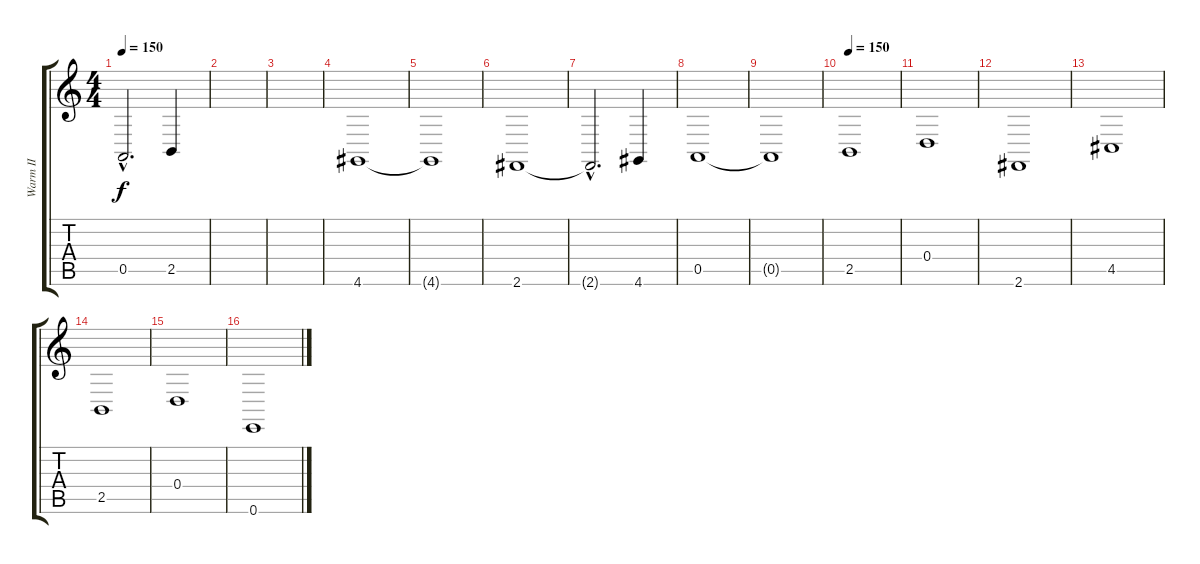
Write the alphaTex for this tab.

\track ("Warm II" "Warm II") {instrument pad2warm}
\staff {score tabs}
\tuning (E4 B3 G3 D3 A2 E2) {hide}
\ts (4 4)
\tempo 150
\clef g2
\ks c
0.5{hac t}.2{d dy f} 2.5.4 |
|
|
4.6.1 |
4.6{t}.1 |
2.6.1 |
2.6{hac t}.2{d} 4.6.4 |
0.5.1 |
0.5{t}.1 |
\tempo 150
2.5.1 |
0.4.1 |
2.6.1 |
4.5.1 |
2.5.1 |
0.4.1 |
0.6.1
